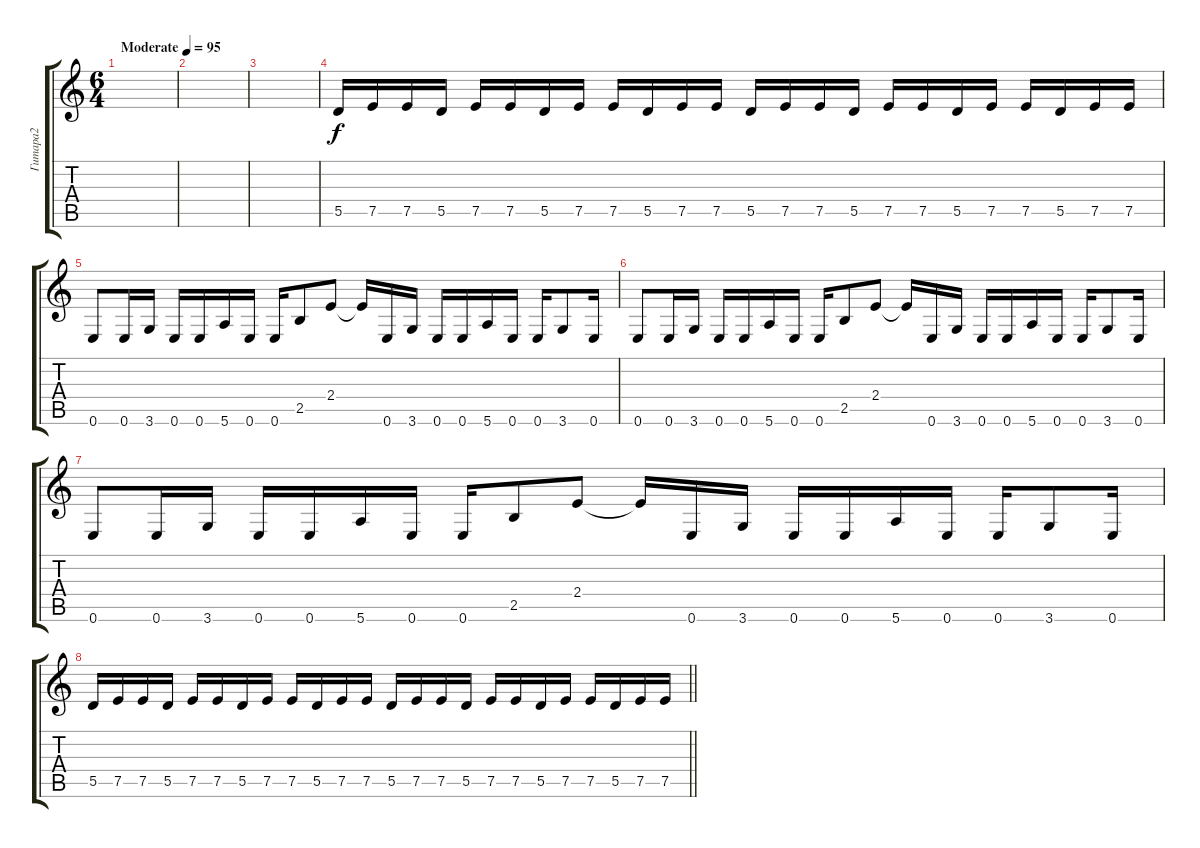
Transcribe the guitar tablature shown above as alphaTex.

\track ("Гитара2" "Гитара2") {instrument distortionguitar}
\staff {score tabs}
\tuning (E4 B3 G3 D3 A2 E2) {hide}
\ts (6 4)
\tempo (95 "Moderate")
\clef g2
\ks c
|
|
|
5.5.16 7.5.16 7.5.16 5.5.16 7.5.16 7.5.16 5.5.16 7.5.16 7.5.16 5.5.16 7.5.16 7.5.16 5.5.16 7.5.16 7.5.16 5.5.16 7.5.16 7.5.16 5.5.16 7.5.16 7.5.16 5.5.16 7.5.16 7.5.16 |
0.6.8 0.6.16 3.6.16 0.6.16 0.6.16 5.6.16 0.6.16 0.6.16 2.5.8 2.4.8 2.4{t}.16 0.6.16 3.6.16 0.6.16 0.6.16 5.6.16 0.6.16 0.6.16 3.6.8 0.6.16 |
0.6.8 0.6.16 3.6.16 0.6.16 0.6.16 5.6.16 0.6.16 0.6.16 2.5.8 2.4.8 2.4{t}.16 0.6.16 3.6.16 0.6.16 0.6.16 5.6.16 0.6.16 0.6.16 3.6.8 0.6.16 |
0.6.8 0.6.16 3.6.16 0.6.16 0.6.16 5.6.16 0.6.16 0.6.16 2.5.8 2.4.8 2.4{t}.16 0.6.16 3.6.16 0.6.16 0.6.16 5.6.16 0.6.16 0.6.16 3.6.8 0.6.16 |
\barLineRight lightlight
5.5.16 7.5.16 7.5.16 5.5.16 7.5.16 7.5.16 5.5.16 7.5.16 7.5.16 5.5.16 7.5.16 7.5.16 5.5.16 7.5.16 7.5.16 5.5.16 7.5.16 7.5.16 5.5.16 7.5.16 7.5.16 5.5.16 7.5.16 7.5.16
